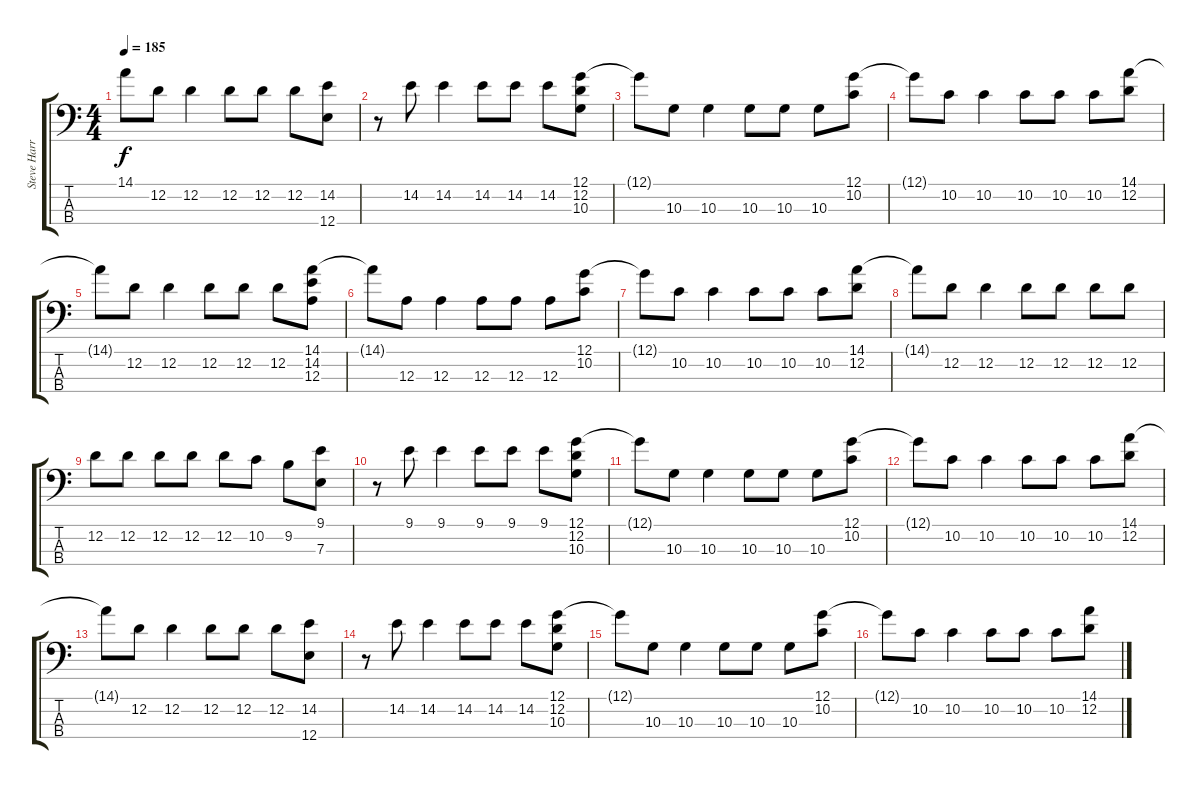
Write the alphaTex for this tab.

\track ("Steve Harris" "Steve Harr") {instrument electricbasspick}
\staff {score tabs}
\tuning (G2 D2 A1 E1) {hide}
\ts (4 4)
\tempo 185
\clef f4
\ks c
14.1{t}.8{dy f} 12.2.8 12.2.4 12.2.8 12.2.8 12.2.8 (14.2 12.4).8 |
r.8 14.2.8 14.2.4 14.2.8 14.2.8 14.2.8 (12.1 12.2 10.3).8 |
12.1{t}.8 10.3.8 10.3.4 10.3.8 10.3.8 10.3.8 (12.1 10.2).8 |
12.1{t}.8 10.2.8 10.2.4 10.2.8 10.2.8 10.2.8 (14.1 12.2).8 |
14.1{t}.8 12.2.8 12.2.4 12.2.8 12.2.8 12.2.8 (14.1 14.2 12.3).8 |
14.1{t}.8 12.3.8 12.3.4 12.3.8 12.3.8 12.3.8 (12.1 10.2).8 |
12.1{t}.8 10.2.8 10.2.4 10.2.8 10.2.8 10.2.8 (14.1 12.2).8 |
14.1{t}.8 12.2.8 12.2.4 12.2.8 12.2.8 12.2.8 12.2.8 |
12.2.8 12.2.8 12.2.8 12.2.8 12.2.8 10.2.8 9.2.8 (9.1 7.3).8 |
r.8 9.1.8 9.1.4 9.1.8 9.1.8 9.1.8 (12.1 12.2 10.3).8 |
12.1{t}.8 10.3.8 10.3.4 10.3.8 10.3.8 10.3.8 (12.1 10.2).8 |
12.1{t}.8 10.2.8 10.2.4 10.2.8 10.2.8 10.2.8 (14.1 12.2).8 |
14.1{t}.8 12.2.8 12.2.4 12.2.8 12.2.8 12.2.8 (14.2 12.4).8 |
r.8 14.2.8 14.2.4 14.2.8 14.2.8 14.2.8 (12.1 12.2 10.3).8 |
12.1{t}.8 10.3.8 10.3.4 10.3.8 10.3.8 10.3.8 (12.1 10.2).8 |
12.1{t}.8 10.2.8 10.2.4 10.2.8 10.2.8 10.2.8 (14.1 12.2).8
